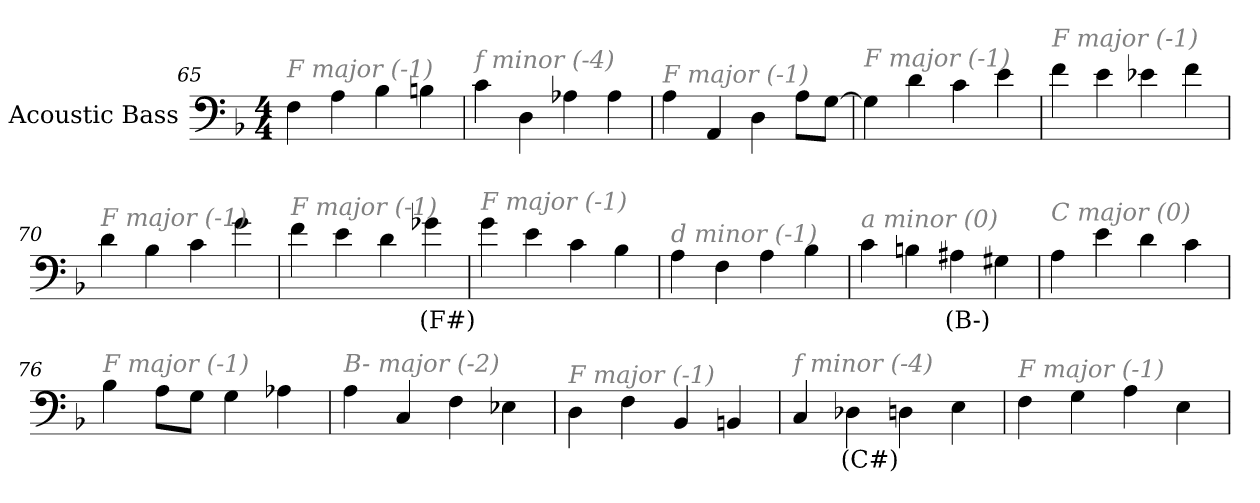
**kern	**text
*part1	*part1
*staff1	*staff1
*I"Acoustic Bass	*
*clefF4	*
*ITrd7c12	*
*k[b-]	*
*F:	*
*M4/4	*
=65	=65
!LO:TX:i:color=#808080:t=F major (-1)	!
4FF	.
4AA	.
4BB-	.
4BBn	.
=66	=66
!LO:TX:i:color=#808080:t=f minor (-4)	!
4C	.
4DD	.
4AA-X	.
4AA-	.
=67	=67
!LO:TX:i:color=#808080:t=F major (-1)	!
4AA	.
4AAA	.
4DD	.
8AAL	.
[8GGJ	.
=68	=68
!LO:TX:i:color=#808080:t=F major (-1)	!
4GG]	.
4D	.
4C	.
4E	.
=69	=69
!LO:TX:i:color=#808080:t=F major (-1)	!
4F	.
4E	.
4E-X	.
4F	.
=70	=70
!LO:TX:i:color=#808080:t=F major (-1)	!
4D	.
4BB-	.
4C	.
4G	.
=71	=71
!LO:TX:i:color=#808080:t=F major (-1)	!
4F	.
4E	.
4D	.
4G-Xi	(F#)
=72	=72
!LO:TX:i:color=#808080:t=F major (-1)	!
4G	.
4E	.
4C	.
4BB-	.
=73	=73
!LO:TX:i:color=#808080:t=d minor (-1)	!
4AA	.
4FF	.
4AA	.
4BB-	.
=74	=74
!LO:TX:i:color=#808080:t=a minor (0)	!
4C	.
4BBn	.
4AA#Xj	(B-)
4GG#X	.
=75	=75
!LO:TX:i:color=#808080:t=C major (0)	!
4AA	.
4E	.
4D	.
4C	.
=76	=76
!LO:TX:i:color=#808080:t=F major (-1)	!
4BB-	.
8AAL	.
8GGJ	.
4GG	.
4AA-X	.
=77	=77
!LO:TX:i:color=#808080:t=B- major (-2)	!
4AA	.
4CC	.
4FF	.
4EE-X	.
=78	=78
!LO:TX:i:color=#808080:t=F major (-1)	!
4DD	.
4FF	.
4BBB-	.
4BBBn	.
=79	=79
!LO:TX:i:color=#808080:t=f minor (-4)	!
4CC	.
4DD-Xi	(C#)
4DD	.
4EE	.
=80	=80
!LO:TX:i:color=#808080:t=F major (-1)	!
4FF	.
4GG	.
4AA	.
4EE	.
=	=
*-	*-
